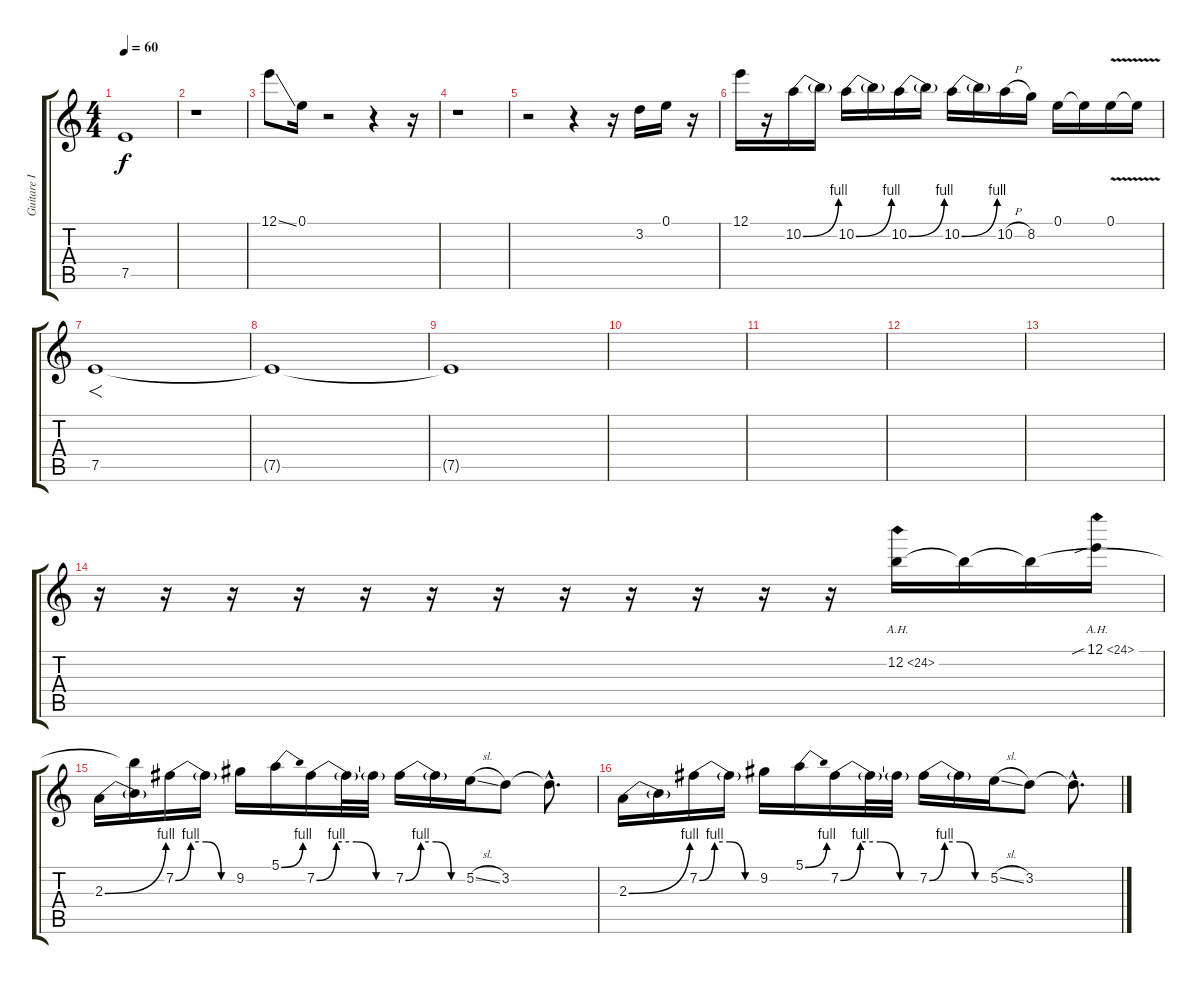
\track ("Guitare I" "Guitare I") {instrument distortionguitar}
\staff {score tabs}
\tuning (E4 B3 G3 D3 A2 E2) {hide}
\ts (4 4)
\tempo 60
\clef g2
\ks c
7.5{t}.1{dy f} |
r.1 |
12.1{ss}.8{instrument celesta} 0.1.16 r.2 r.4 r.16 |
r.1 |
r.2{instrument electricguitarjazz} r.4 r.16 3.2.16 0.1.16 r.16 |
12.1.16{instrument electricguitarjazz} r.16 10.2{be (bend 0 0 60 4)}.16 10.2{t}.16 10.2{be (bend 0 0 60 4)}.16 10.2{t}.16 10.2{be (bend 0 0 60 4)}.16 10.2{t}.16 10.2{be (bend 0 0 60 4)}.16 10.2{t}.16 10.2{h}.16 8.2.16 0.1.16 0.1{t}.16 0.1{v}.16 0.1{t}.16 |
7.5.1{f instrument lead2sawtooth} |
7.5{t}.1 |
7.5{t}.1 |
|
|
|
|
r.16{instrument distortionguitar} r.16 r.16 r.16 r.16 r.16 r.16 r.16 r.16 r.16 r.16 r.16 12.2{ah 12}.16 12.2{t}.16 12.2{t}.16 12.1{ah 12 sib}.16 |
2.3{be (bend 0 0 60 4)}.16 (12.2{t} 2.3{t}).16 7.2{be (custom 0 0 15 4 30 4 45 0 60 0)}.16 7.2{t}.16 9.2.16 5.1{be (bend 0 0 60 4)}.16 7.2{be (custom 0 0 15 4 30 4 45 0 60 0)}.16 7.2{t}.32 7.2{t}.32 7.2{be (custom 0 0 15 4 30 4 45 0 60 0)}.16 7.2{t}.16 5.2{sl}.16 3.2.8 3.2{hac t}.8{d} |
2.3{be (bend 0 0 60 4)}.16 2.3{t}.16 7.2{be (custom 0 0 15 4 30 4 45 0 60 0)}.16 7.2{t}.16 9.2.16 5.1{be (bend 0 0 60 4)}.16 7.2{be (custom 0 0 15 4 30 4 45 0 60 0)}.16 7.2{t}.32 7.2{t}.32 7.2{be (custom 0 0 15 4 30 4 45 0 60 0)}.16 7.2{t}.16 5.2{sl}.16 3.2.8 3.2{hac t}.8{d}
